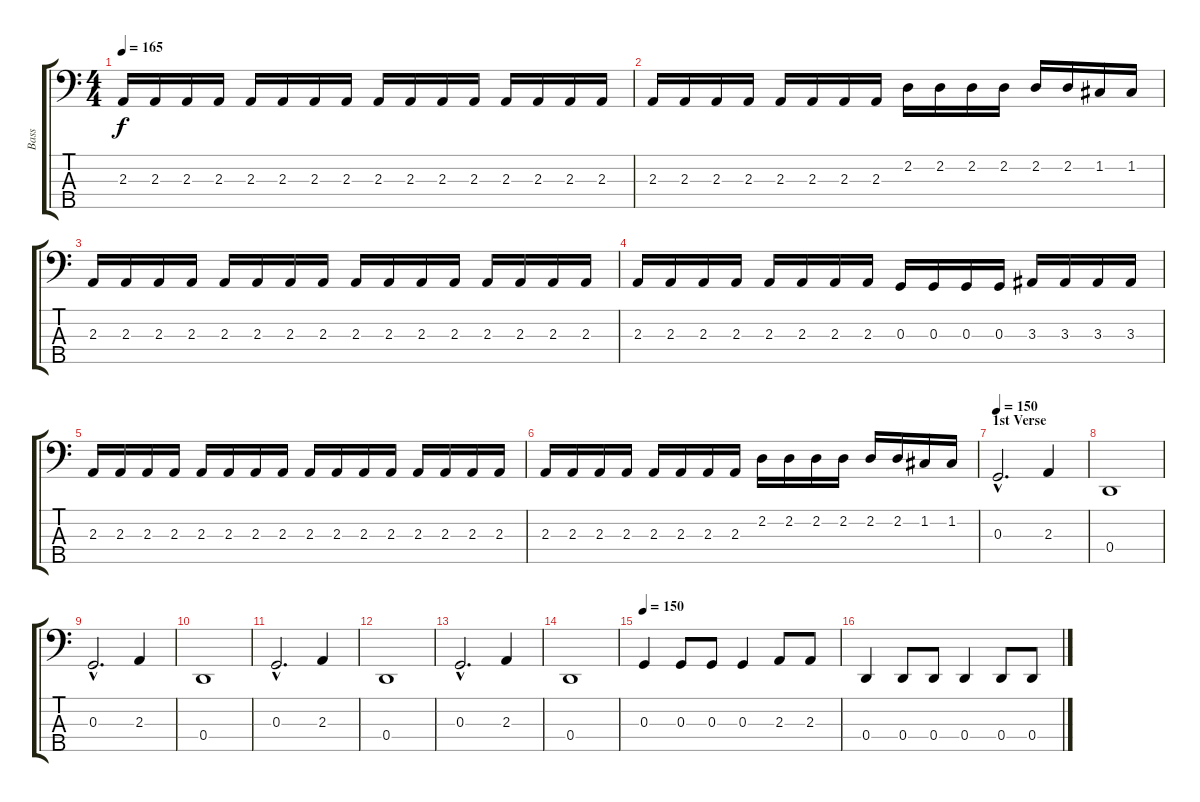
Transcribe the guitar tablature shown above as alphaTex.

\track ("Bass" "Bass") {instrument electricbassfinger}
\staff {score tabs}
\tuning (F2 C2 G1 D1 A0) {hide}
\ts (4 4)
\tempo 165
\clef f4
\ks c
2.3.16{dy f} 2.3.16 2.3.16 2.3.16 2.3.16 2.3.16 2.3.16 2.3.16 2.3.16 2.3.16 2.3.16 2.3.16 2.3.16 2.3.16 2.3.16 2.3.16 |
2.3.16 2.3.16 2.3.16 2.3.16 2.3.16 2.3.16 2.3.16 2.3.16 2.2.16 2.2.16 2.2.16 2.2.16 2.2.16 2.2.16 1.2.16 1.2.16 |
2.3.16 2.3.16 2.3.16 2.3.16 2.3.16 2.3.16 2.3.16 2.3.16 2.3.16 2.3.16 2.3.16 2.3.16 2.3.16 2.3.16 2.3.16 2.3.16 |
2.3.16 2.3.16 2.3.16 2.3.16 2.3.16 2.3.16 2.3.16 2.3.16 0.3.16 0.3.16 0.3.16 0.3.16 3.3.16 3.3.16 3.3.16 3.3.16 |
2.3.16 2.3.16 2.3.16 2.3.16 2.3.16 2.3.16 2.3.16 2.3.16 2.3.16 2.3.16 2.3.16 2.3.16 2.3.16 2.3.16 2.3.16 2.3.16 |
2.3.16 2.3.16 2.3.16 2.3.16 2.3.16 2.3.16 2.3.16 2.3.16 2.2.16 2.2.16 2.2.16 2.2.16 2.2.16 2.2.16 1.2.16 1.2.16 |
\section ("" "1st Verse")
\tempo 150
0.3{hac}.2{d} 2.3.4 |
0.4.1 |
0.3{hac}.2{d} 2.3.4 |
0.4.1 |
0.3{hac}.2{d} 2.3.4 |
0.4.1 |
0.3{hac}.2{d} 2.3.4 |
0.4.1 |
\tempo 150
0.3.4 0.3.8 0.3.8 0.3.4 2.3.8 2.3.8 |
0.4.4 0.4.8 0.4.8 0.4.4 0.4.8 0.4.8
